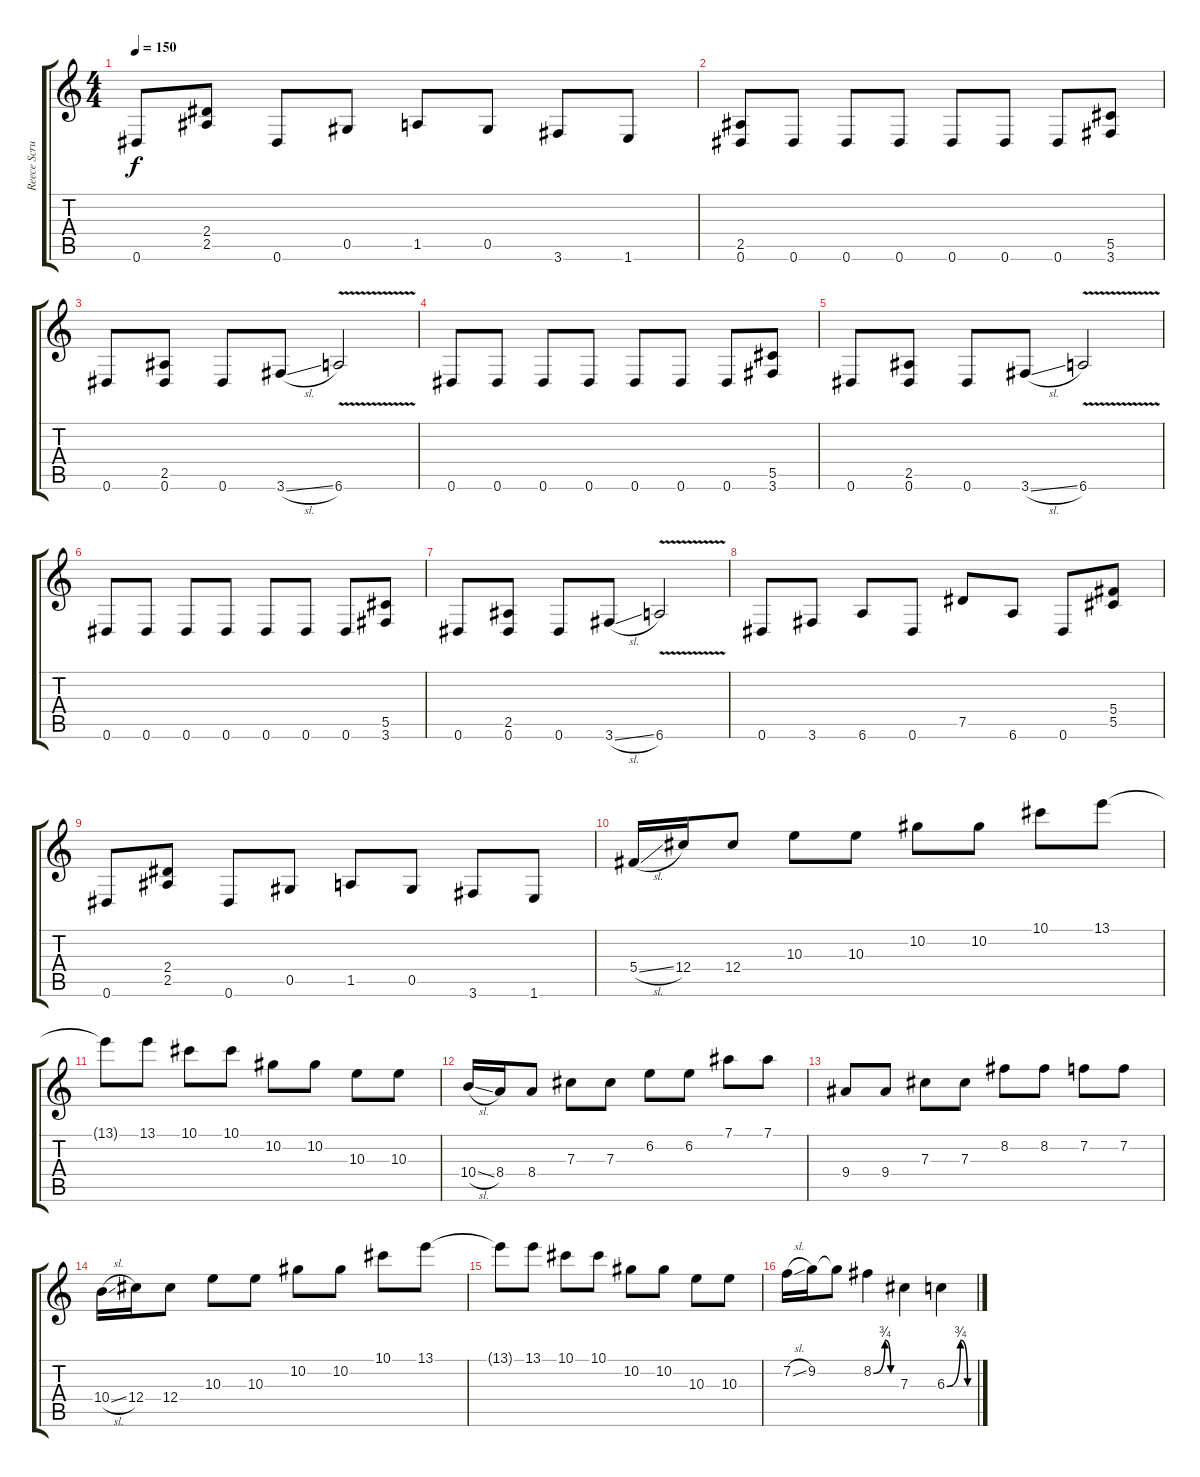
\track ("Reece Scruggs" "Reece Scru") {instrument distortionguitar}
\staff {score tabs}
\tuning (Eb4 Bb3 Gb3 Db3 Ab2 Eb2) {hide}
\ts (4 4)
\tempo 150
\clef g2
\ks c
0.6.8{dy f} (2.4 2.5).8 0.6.8 0.5.8 1.5.8 0.5.8 3.6.8 1.6.8 |
(2.5 0.6).8 0.6.8 0.6.8 0.6.8 0.6.8 0.6.8 0.6.8 (5.5 3.6).8 |
0.6.8 (2.5 0.6).8 0.6.8 3.6{sl}.8 6.6{v}.2 |
0.6.8 0.6.8 0.6.8 0.6.8 0.6.8 0.6.8 0.6.8 (5.5 3.6).8 |
0.6.8 (2.5 0.6).8 0.6.8 3.6{sl}.8 6.6{v}.2 |
0.6.8 0.6.8 0.6.8 0.6.8 0.6.8 0.6.8 0.6.8 (5.5 3.6).8 |
0.6.8 (2.5 0.6).8 0.6.8 3.6{sl}.8 6.6{v}.2 |
0.6.8 3.6.8 6.6.8 0.6.8 7.5.8 6.6.8 0.6.8 (5.4 5.5).8 |
0.6.8 (2.4 2.5).8 0.6.8 0.5.8 1.5.8 0.5.8 3.6.8 1.6.8 |
5.4{sl}.16 12.4.16 12.4.8 10.3.8 10.3.8 10.2.8 10.2.8 10.1.8 13.1.8 |
13.1{t}.8 13.1.8 10.1.8 10.1.8 10.2.8 10.2.8 10.3.8 10.3.8 |
10.4{sl}.16 8.4.16 8.4.8 7.3.8 7.3.8 6.2.8 6.2.8 7.1.8 7.1.8 |
9.4.8 9.4.8 7.3.8 7.3.8 8.2.8 8.2.8 7.2.8 7.2.8 |
10.4{sl}.16 12.4.16 12.4.8 10.3.8 10.3.8 10.2.8 10.2.8 10.1.8 13.1.8 |
13.1{t}.8 13.1.8 10.1.8 10.1.8 10.2.8 10.2.8 10.3.8 10.3.8 |
7.2{sl}.16 9.2.16 9.2{t}.8 8.2{be (custom 0 0 30 3 45 0 60 0)}.4 7.3.4 6.3{be (custom 0 0 30 3 46 0 60 0)}.4
